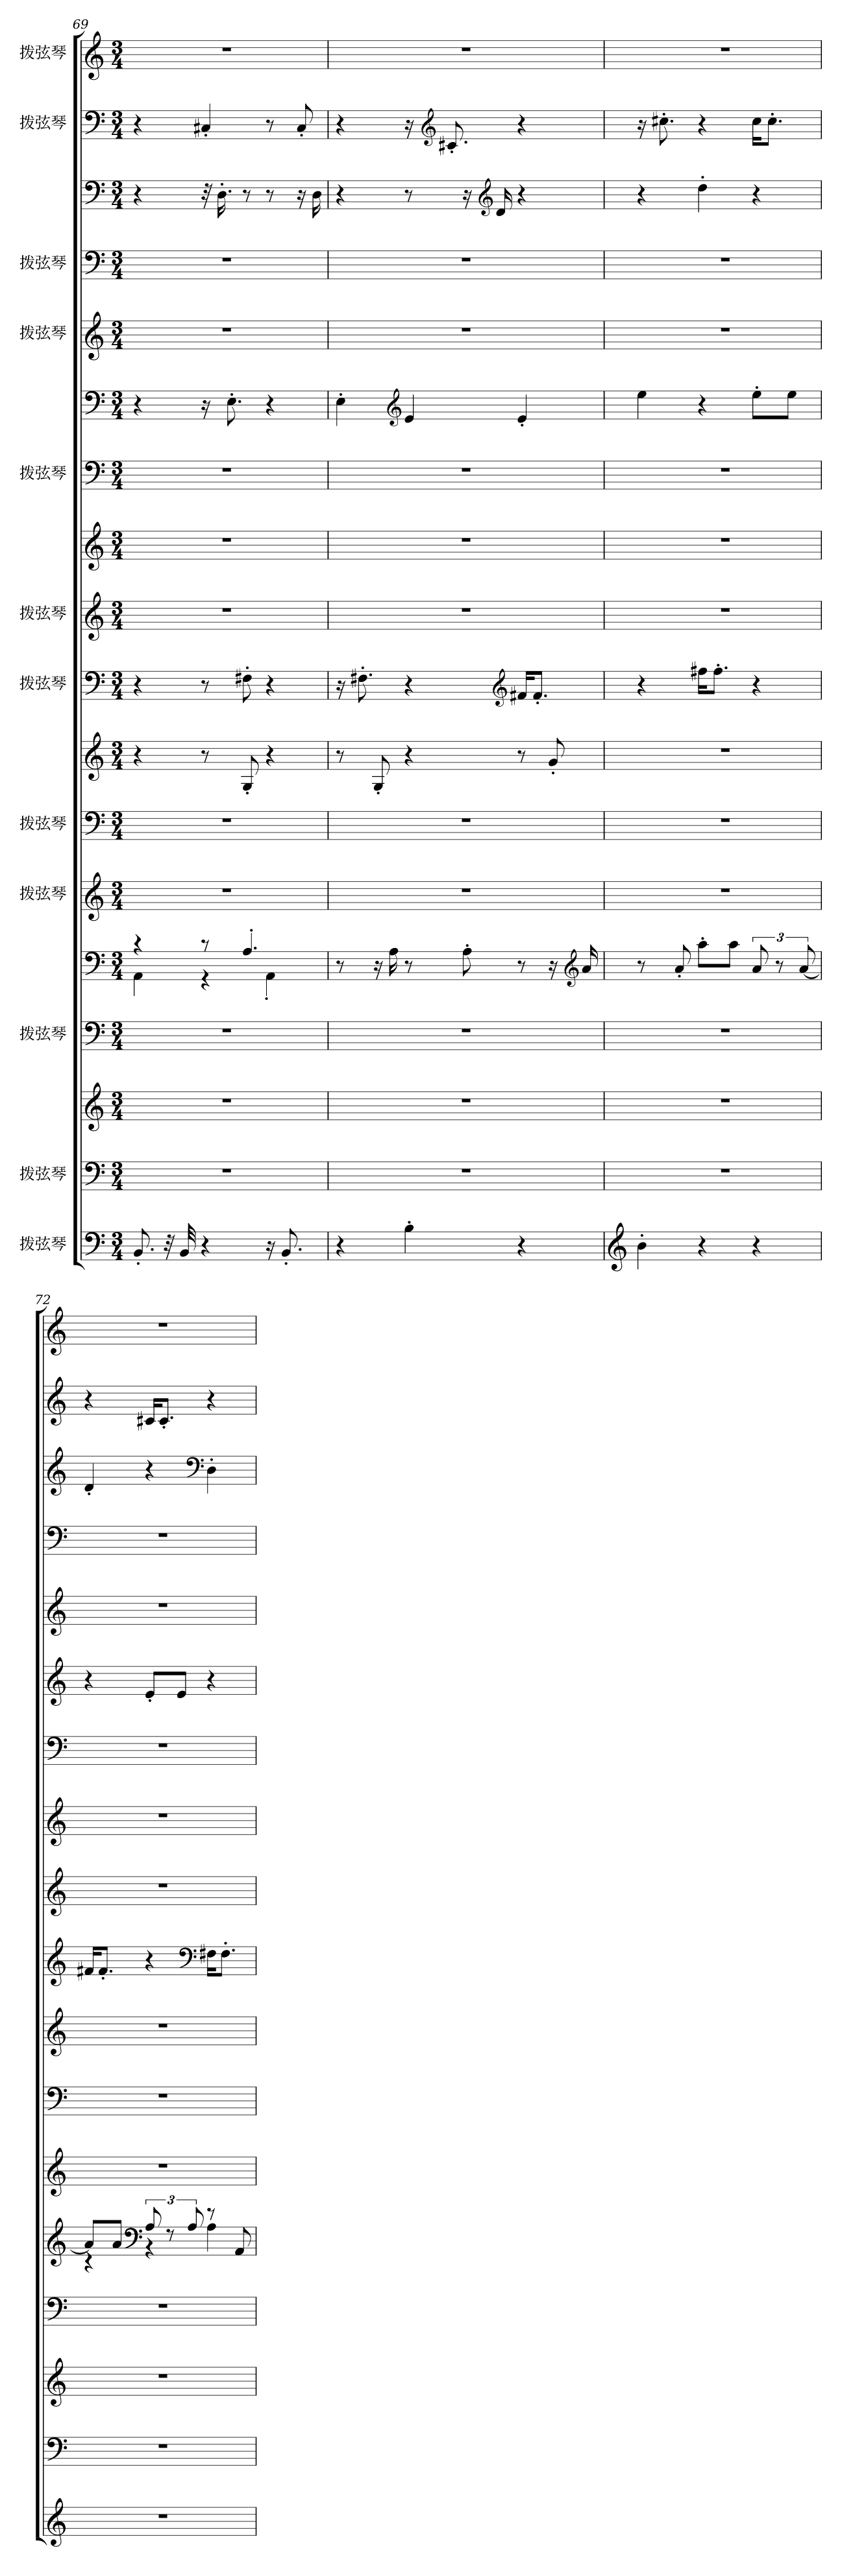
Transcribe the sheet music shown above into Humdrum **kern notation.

**kern	**kern	**kern	**kern	**kern	**kern	**kern	**kern	**kern	**kern	**kern	**kern	**kern	**kern	**kern	**kern	**kern	**kern
*part12	*part11	*part11	*part10	*part10	*part9	*part8	*part8	*part7	*part6	*part6	*part5	*part5	*part4	*part3	*part3	*part2	*part1
*staff18	*staff17	*staff16	*staff15	*staff14	*staff13	*staff12	*staff11	*staff10	*staff9	*staff8	*staff7	*staff6	*staff5	*staff4	*staff3	*staff2	*staff1
*I"拨弦琴	*I"拨弦琴	*	*I"拨弦琴	*	*I"拨弦琴	*I"拨弦琴	*	*I"拨弦琴	*I"拨弦琴	*	*I"拨弦琴	*	*I"拨弦琴	*I"拨弦琴	*	*I"拨弦琴	*I"拨弦琴
*clefF4	*clefF4	*clefG2	*clefF4	*clefF4	*clefG2	*clefF4	*clefG2	*clefF4	*clefG2	*clefG2	*clefF4	*clefF4	*clefG2	*clefF4	*clefF4	*clefF4	*clefG2
*k[]	*k[]	*k[]	*k[]	*k[]	*k[]	*k[]	*k[]	*k[]	*k[]	*k[]	*k[]	*k[]	*k[]	*k[]	*k[]	*k[]	*k[]
*M3/4	*M3/4	*M3/4	*M3/4	*M3/4	*M3/4	*M3/4	*M3/4	*M3/4	*M3/4	*M3/4	*M3/4	*M3/4	*M3/4	*M3/4	*M3/4	*M3/4	*M3/4
=69	=69	=69	=69	=69	=69	=69	=69	=69	=69	=69	=69	=69	=69	=69	=69	=69	=69
*	*	*	*	*^	*	*	*	*	*	*	*	*	*	*	*	*	*
8.BB'/	2.r	2.r	2.r	4r	4AA\	2.r	2.r	4r	4r	2.r	2.r	2.r	4r	2.r	2.r	4r	4r	2.r
32r	.	.	.	.	.	.	.	.	.	.	.	.	.	.	.	.	.	.
32BB/	.	.	.	.	.	.	.	.	.	.	.	.	.	.	.	.	.	.
4r	.	.	.	8r	4r	.	.	8r	8r	.	.	.	16r	.	.	32r	4C#X'/	.
.	.	.	.	.	.	.	.	.	.	.	.	.	.	.	.	16.D'\	.	.
.	.	.	.	.	.	.	.	.	.	.	.	.	8.E'\	.	.	.	.	.
.	.	.	.	4.A'/	.	.	.	8G'/	8F#X'\	.	.	.	.	.	.	8r	.	.
16r	.	.	.	.	4AA'\	.	.	4r	4r	.	.	.	4r	.	.	8r	8r	.
8.BB'/	.	.	.	.	.	.	.	.	.	.	.	.	.	.	.	.	.	.
.	.	.	.	.	.	.	.	.	.	.	.	.	.	.	.	16r	8C#'/	.
.	.	.	.	.	.	.	.	.	.	.	.	.	.	.	.	16D\	.	.
*	*	*	*	*v	*v	*	*	*	*	*	*	*	*	*	*	*	*	*
!!LO:PB:g=z
=70	=70	=70	=70	=70	=70	=70	=70	=70	=70	=70	=70	=70	=70	=70	=70	=70	=70
4r	2.r	2.r	2.r	8r	2.r	2.r	8r	16r	2.r	2.r	2.r	4E'\	2.r	2.r	4r	4r	2.r
.	.	.	.	.	.	.	.	8.F#X'\	.	.	.	.	.	.	.	.	.
.	.	.	.	16r	.	.	8G'/	.	.	.	.	.	.	.	.	.	.
.	.	.	.	16A\	.	.	.	.	.	.	.	.	.	.	.	.	.
*	*	*	*	*	*	*	*	*	*	*	*	*clefG2	*	*	*	*	*
4B'\	.	.	.	8r	.	.	4r	4r	.	.	.	4e/	.	.	8r	16r	.
*	*	*	*	*	*	*	*	*	*	*	*	*	*	*	*	*clefG2	*
.	.	.	.	.	.	.	.	.	.	.	.	.	.	.	.	8.c#X'/	.
.	.	.	.	8A'\	.	.	.	.	.	.	.	.	.	.	16r	.	.
*	*	*	*	*	*	*	*	*	*	*	*	*	*	*	*clefG2	*	*
.	.	.	.	.	.	.	.	.	.	.	.	.	.	.	16d/	.	.
*	*	*	*	*	*	*	*	*clefG2	*	*	*	*	*	*	*	*	*
4r	.	.	.	8r	.	.	8r	16f#X/KL	.	.	.	4e'/	.	.	4r	4r	.
.	.	.	.	.	.	.	.	8.f#'/J	.	.	.	.	.	.	.	.	.
.	.	.	.	16r	.	.	8g'/	.	.	.	.	.	.	.	.	.	.
*	*	*	*	*clefG2	*	*	*	*	*	*	*	*	*	*	*	*	*
.	.	.	.	16a/	.	.	.	.	.	.	.	.	.	.	.	.	.
=71	=71	=71	=71	=71	=71	=71	=71	=71	=71	=71	=71	=71	=71	=71	=71	=71	=71
*clefG2	*	*	*	*	*	*	*	*	*	*	*	*	*	*	*	*	*
4b'\	2.r	2.r	2.r	8r	2.r	2.r	2.r	4r	2.r	2.r	2.r	4ee\	2.r	2.r	4r	16r	2.r
.	.	.	.	.	.	.	.	.	.	.	.	.	.	.	.	8.cc#X'\	.
.	.	.	.	8a'/	.	.	.	.	.	.	.	.	.	.	.	.	.
4r	.	.	.	8aa'\L	.	.	.	16ff#X\KL	.	.	.	4r	.	.	4dd'\	4r	.
.	.	.	.	.	.	.	.	8.ff#'\J	.	.	.	.	.	.	.	.	.
.	.	.	.	8aa\J	.	.	.	.	.	.	.	.	.	.	.	.	.
4r	.	.	.	12a/	.	.	.	4r	.	.	.	8ee'\L	.	.	4r	16cc#\KL	.
.	.	.	.	.	.	.	.	.	.	.	.	.	.	.	.	8.cc#'\J	.
.	.	.	.	12r	.	.	.	.	.	.	.	.	.	.	.	.	.
.	.	.	.	.	.	.	.	.	.	.	.	8ee\J	.	.	.	.	.
.	.	.	.	[12a/	.	.	.	.	.	.	.	.	.	.	.	.	.
!!LO:PB:g=z
=72	=72	=72	=72	=72	=72	=72	=72	=72	=72	=72	=72	=72	=72	=72	=72	=72	=72
*	*	*	*	*^	*	*	*	*	*	*	*	*	*	*	*	*	*
2.r	2.r	2.r	2.r	8a/L]	4r	2.r	2.r	2.r	16f#X/KL	2.r	2.r	2.r	4r	2.r	2.r	4d'/	4r	2.r
.	.	.	.	.	.	.	.	.	8.f#'/J	.	.	.	.	.	.	.	.	.
.	.	.	.	8a/J	.	.	.	.	.	.	.	.	.	.	.	.	.	.
*	*	*	*	*clefF4	*	*	*	*	*	*	*	*	*	*	*	*	*	*
.	.	.	.	12A/	4r	.	.	.	4r	.	.	.	8e'/L	.	.	4r	16c#X/KL	.
.	.	.	.	.	.	.	.	.	.	.	.	.	.	.	.	.	8.c#'/J	.
.	.	.	.	12r	.	.	.	.	.	.	.	.	.	.	.	.	.	.
.	.	.	.	.	.	.	.	.	.	.	.	.	8e/J	.	.	.	.	.
.	.	.	.	12A/	.	.	.	.	.	.	.	.	.	.	.	.	.	.
*	*	*	*	*	*	*	*	*	*clefF4	*	*	*	*	*	*	*clefF4	*	*
.	.	.	.	8r	4A\	.	.	.	16F#X\KL	.	.	.	4r	.	.	4D'\	4r	.
.	.	.	.	.	.	.	.	.	8.F#'\J	.	.	.	.	.	.	.	.	.
.	.	.	.	8AA/	.	.	.	.	.	.	.	.	.	.	.	.	.	.
*	*	*	*	*v	*v	*	*	*	*	*	*	*	*	*	*	*	*	*
=	=	=	=	=	=	=	=	=	=	=	=	=	=	=	=	=	=
*-	*-	*-	*-	*-	*-	*-	*-	*-	*-	*-	*-	*-	*-	*-	*-	*-	*-
